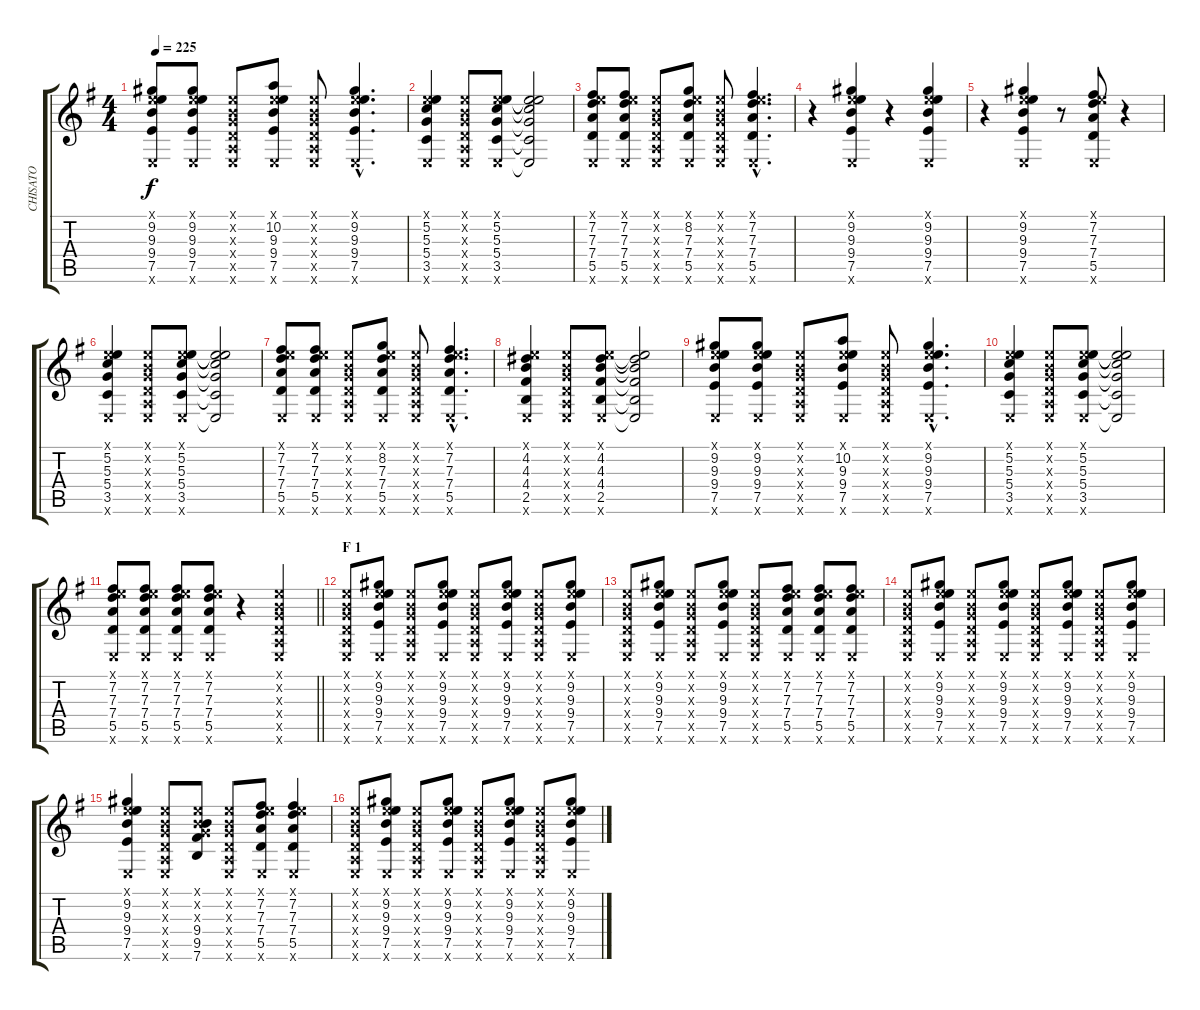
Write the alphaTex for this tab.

\track ("CHISATO" "CHISATO") {instrument distortionguitar}
\staff {score tabs}
\tuning (E4 B3 G3 D3 A2 E2) {hide}
\ts (4 4)
\tempo 225
\clef g2
\ks g
(0.1{x} 9.2 9.3 9.4 7.5 0.6{x}).8{dy f} (0.1{x} 9.2 9.3 9.4 7.5 0.6{x}).8 (0.1{x} 0.2{x} 0.3{x} 0.4{x} 0.5{x} 0.6{x}).8 (0.1{x} 10.2 9.3 9.4 7.5 0.6{x}).8 (0.1{x} 0.2{x} 0.3{x} 0.4{x} 0.5{x} 0.6{x}).8 (0.1{hac x} 9.2{hac} 9.3{hac} 9.4{hac} 7.5{hac} 0.6{hac x}).4{d} |
(0.1{x} 5.2 5.3 5.4 3.5 0.6{x}).4 (0.1{x} 0.2{x} 0.3{x} 0.4{x} 0.5{x} 0.6{x}).8 (0.1{x} 5.2 5.3 5.4 3.5 0.6{x}).8 (0.1{t} 5.2{t} 5.3{t} 5.4{t} 3.5{t} 0.6{t}).2 |
(0.1{x} 7.2 7.3 7.4 5.5 0.6{x}).8 (0.1{x} 7.2 7.3 7.4 5.5 0.6{x}).8 (0.1{x} 0.2{x} 0.3{x} 0.4{x} 0.5{x} 0.6{x}).8 (0.1{x} 8.2 7.3 7.4 5.5 0.6{x}).8 (0.1{x} 0.2{x} 0.3{x} 0.4{x} 0.5{x} 0.6{x}).8 (0.1{hac x} 7.2{hac} 7.3{hac} 7.4{hac} 5.5{hac} 0.6{hac x}).4{d} |
r.4 (0.1{x} 9.2 9.3 9.4 7.5 0.6{x}).4 r.4 (0.1{x} 9.2 9.3 9.4 7.5 0.6{x}).4 |
r.4 (0.1{x} 9.2 9.3 9.4 7.5 0.6{x}).4 r.8 (0.1{x} 7.2 7.3 7.4 5.5 0.6{x}).8 r.4 |
(0.1{x} 5.2 5.3 5.4 3.5 0.6{x}).4 (0.1{x} 0.2{x} 0.3{x} 0.4{x} 0.5{x} 0.6{x}).8 (0.1{x} 5.2 5.3 5.4 3.5 0.6{x}).8 (0.1{t} 5.2{t} 5.3{t} 5.4{t} 3.5{t} 0.6{t}).2 |
(0.1{x} 7.2 7.3 7.4 5.5 0.6{x}).8 (0.1{x} 7.2 7.3 7.4 5.5 0.6{x}).8 (0.1{x} 0.2{x} 0.3{x} 0.4{x} 0.5{x} 0.6{x}).8 (0.1{x} 8.2 7.3 7.4 5.5 0.6{x}).8 (0.1{x} 0.2{x} 0.3{x} 0.4{x} 0.5{x} 0.6{x}).8 (0.1{hac x} 7.2{hac} 7.3{hac} 7.4{hac} 5.5{hac} 0.6{hac x}).4{d} |
(0.1{x} 4.2 4.3 4.4 2.5 0.6{x}).4 (0.1{x} 0.2{x} 0.3{x} 0.4{x} 0.5{x} 0.6{x}).8 (0.1{x} 4.2 4.3 4.4 2.5 0.6{x}).8 (0.1{t} 4.2{t} 4.3{t} 4.4{t} 2.5{t} 0.6{t}).2 |
(0.1{x} 9.2 9.3 9.4 7.5 0.6{x}).8 (0.1{x} 9.2 9.3 9.4 7.5 0.6{x}).8 (0.1{x} 0.2{x} 0.3{x} 0.4{x} 0.5{x} 0.6{x}).8 (0.1{x} 10.2 9.3 9.4 7.5 0.6{x}).8 (0.1{x} 0.2{x} 0.3{x} 0.4{x} 0.5{x} 0.6{x}).8 (0.1{hac x} 9.2{hac} 9.3{hac} 9.4{hac} 7.5{hac} 0.6{hac x}).4{d} |
(0.1{x} 5.2 5.3 5.4 3.5 0.6{x}).4 (0.1{x} 0.2{x} 0.3{x} 0.4{x} 0.5{x} 0.6{x}).8 (0.1{x} 5.2 5.3 5.4 3.5 0.6{x}).8 (0.1{t} 5.2{t} 5.3{t} 5.4{t} 3.5{t} 0.6{t}).2 |
\barLineRight lightlight
(0.1{x} 7.2 7.3 7.4 5.5 0.6{x}).8 (0.1{x} 7.2 7.3 7.4 5.5 0.6{x}).8 (0.1{x} 7.2 7.3 7.4 5.5 0.6{x}).8 (0.1{x} 7.2 7.3 7.4 5.5 0.6{x}).8 r.4 (0.1{x} 0.2{x} 0.3{x} 0.4{x} 0.5{x} 0.6{x}).4 |
\section ("" "F 1")
(0.1{x} 0.2{x} 0.3{x} 0.4{x} 0.5{x} 0.6{x}).8 (0.1{x} 9.2 9.3 9.4 7.5 0.6{x}).8 (0.1{x} 0.2{x} 0.3{x} 0.4{x} 0.5{x} 0.6{x}).8 (0.1{x} 9.2 9.3 9.4 7.5 0.6{x}).8 (0.1{x} 0.2{x} 0.3{x} 0.4{x} 0.5{x} 0.6{x}).8 (0.1{x} 9.2 9.3 9.4 7.5 0.6{x}).8 (0.1{x} 0.2{x} 0.3{x} 0.4{x} 0.5{x} 0.6{x}).8 (0.1{x} 9.2 9.3 9.4 7.5 0.6{x}).8 |
(0.1{x} 0.2{x} 0.3{x} 0.4{x} 0.5{x} 0.6{x}).8 (0.1{x} 9.2 9.3 9.4 7.5 0.6{x}).8 (0.1{x} 0.2{x} 0.3{x} 0.4{x} 0.5{x} 0.6{x}).8 (0.1{x} 9.2 9.3 9.4 7.5 0.6{x}).8 (0.1{x} 0.2{x} 0.3{x} 0.4{x} 0.5{x} 0.6{x}).8 (0.1{x} 7.2 7.3 7.4 5.5 0.6{x}).8 (0.1{x} 7.2 7.3 7.4 5.5 0.6{x}).8 (0.1{x} 7.2 7.3 7.4 5.5 0.6{x}).8 |
(0.1{x} 0.2{x} 0.3{x} 0.4{x} 0.5{x} 0.6{x}).8 (0.1{x} 9.2 9.3 9.4 7.5 0.6{x}).8 (0.1{x} 0.2{x} 0.3{x} 0.4{x} 0.5{x} 0.6{x}).8 (0.1{x} 9.2 9.3 9.4 7.5 0.6{x}).8 (0.1{x} 0.2{x} 0.3{x} 0.4{x} 0.5{x} 0.6{x}).8 (0.1{x} 9.2 9.3 9.4 7.5 0.6{x}).8 (0.1{x} 0.2{x} 0.3{x} 0.4{x} 0.5{x} 0.6{x}).8 (0.1{x} 9.2 9.3 9.4 7.5 0.6{x}).8 |
(0.1{x} 9.2 9.3 9.4 7.5 0.6{x}).4 (0.1{x} 0.2{x} 0.3{x} 0.4{x} 0.5{x} 0.6{x}).8 (0.1{x} 0.2{x} 0.3{x} 9.4 9.5 7.6).8 (0.1{x} 0.2{x} 0.3{x} 0.4{x} 0.5{x} 0.6{x}).8 (0.1{x} 7.2 7.3 7.4 5.5 0.6{x}).8 (0.1{x} 7.2 7.3 7.4 5.5 0.6{x}).4 |
(0.1{x} 0.2{x} 0.3{x} 0.4{x} 0.5{x} 0.6{x}).8 (0.1{x} 9.2 9.3 9.4 7.5 0.6{x}).8 (0.1{x} 0.2{x} 0.3{x} 0.4{x} 0.5{x} 0.6{x}).8 (0.1{x} 9.2 9.3 9.4 7.5 0.6{x}).8 (0.1{x} 0.2{x} 0.3{x} 0.4{x} 0.5{x} 0.6{x}).8 (0.1{x} 9.2 9.3 9.4 7.5 0.6{x}).8 (0.1{x} 0.2{x} 0.3{x} 0.4{x} 0.5{x} 0.6{x}).8 (0.1{x} 9.2 9.3 9.4 7.5 0.6{x}).8
